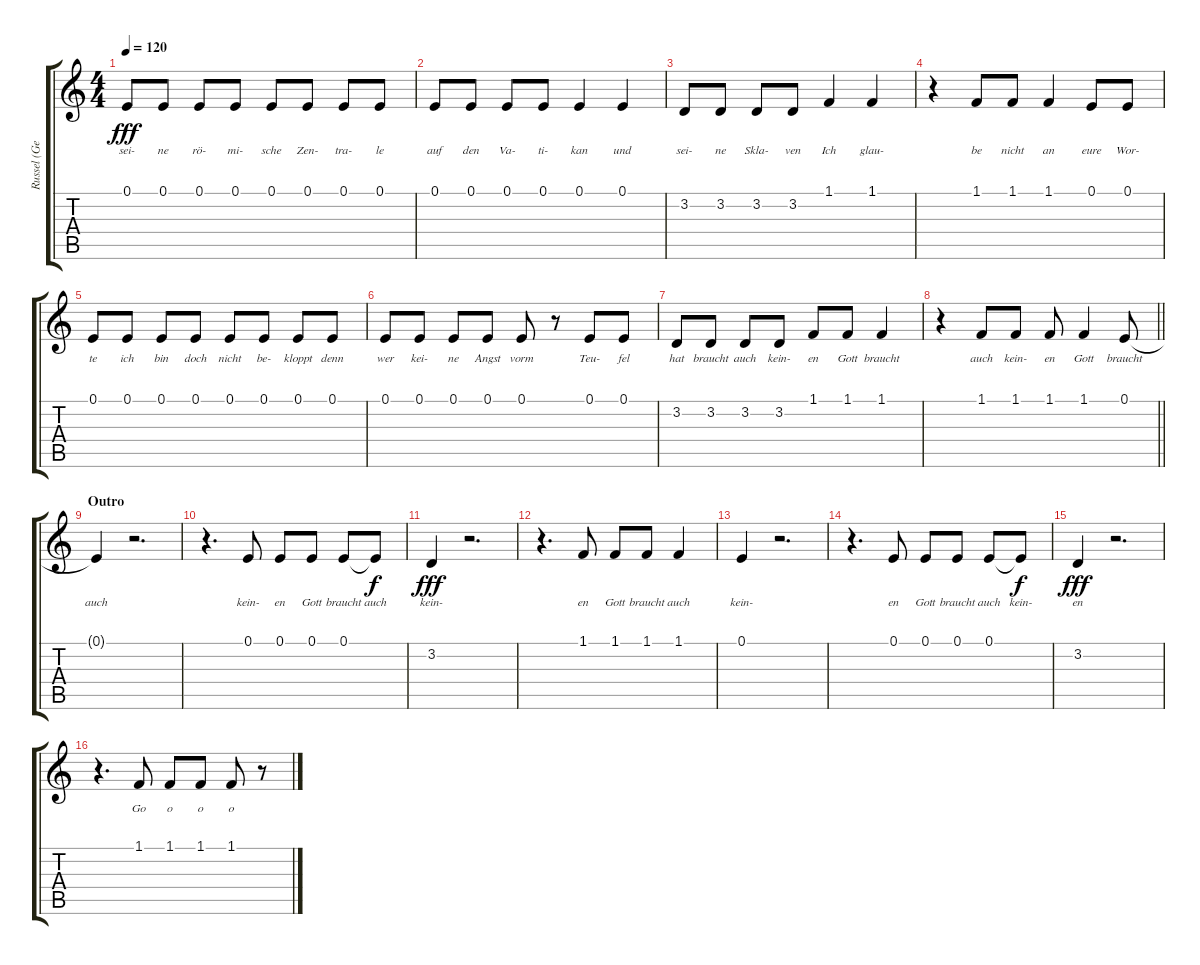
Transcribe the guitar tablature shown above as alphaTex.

\track ("Russel (Gesang)" "Russel (Ge") {instrument lead1square}
\staff {score tabs}
\tuning (E4 B3 G3 D3 A2 E2) {hide}
\ts (4 4)
\tempo 120
\clef g2
\ks c
0.1.8{lyrics (0 "sei-") lyrics (1 "") lyrics (2 "") lyrics (3 "") lyrics (4 "") dy fff} 0.1.8{lyrics (0 "ne") lyrics (1 "") lyrics (2 "") lyrics (3 "") lyrics (4 "")} 0.1.8{lyrics (0 "rö-") lyrics (1 "") lyrics (2 "") lyrics (3 "") lyrics (4 "")} 0.1.8{lyrics (0 "mi-") lyrics (1 "") lyrics (2 "") lyrics (3 "") lyrics (4 "")} 0.1.8{lyrics (0 "sche") lyrics (1 "") lyrics (2 "") lyrics (3 "") lyrics (4 "")} 0.1.8{lyrics (0 "Zen-") lyrics (1 "") lyrics (2 "") lyrics (3 "") lyrics (4 "")} 0.1.8{lyrics (0 "tra-") lyrics (1 "") lyrics (2 "") lyrics (3 "") lyrics (4 "")} 0.1.8{lyrics (0 "le") lyrics (1 "") lyrics (2 "") lyrics (3 "") lyrics (4 "")} |
0.1.8{lyrics (0 "auf") lyrics (1 "") lyrics (2 "") lyrics (3 "") lyrics (4 "")} 0.1.8{lyrics (0 "den") lyrics (1 "") lyrics (2 "") lyrics (3 "") lyrics (4 "")} 0.1.8{lyrics (0 "Va-") lyrics (1 "") lyrics (2 "") lyrics (3 "") lyrics (4 "")} 0.1.8{lyrics (0 "ti-") lyrics (1 "") lyrics (2 "") lyrics (3 "") lyrics (4 "")} 0.1.4{lyrics (0 "kan") lyrics (1 "") lyrics (2 "") lyrics (3 "") lyrics (4 "")} 0.1.4{lyrics (0 "und") lyrics (1 "") lyrics (2 "") lyrics (3 "") lyrics (4 "")} |
3.2.8{lyrics (0 "sei-") lyrics (1 "") lyrics (2 "") lyrics (3 "") lyrics (4 "")} 3.2.8{lyrics (0 "ne") lyrics (1 "") lyrics (2 "") lyrics (3 "") lyrics (4 "")} 3.2.8{lyrics (0 "Skla-") lyrics (1 "") lyrics (2 "") lyrics (3 "") lyrics (4 "")} 3.2.8{lyrics (0 "ven") lyrics (1 "") lyrics (2 "") lyrics (3 "") lyrics (4 "")} 1.1.4{lyrics (0 "Ich") lyrics (1 "") lyrics (2 "") lyrics (3 "") lyrics (4 "")} 1.1.4{lyrics (0 "glau-") lyrics (1 "") lyrics (2 "") lyrics (3 "") lyrics (4 "")} |
r.4 1.1.8{lyrics (0 "be") lyrics (1 "") lyrics (2 "") lyrics (3 "") lyrics (4 "")} 1.1.8{lyrics (0 "nicht") lyrics (1 "") lyrics (2 "") lyrics (3 "") lyrics (4 "")} 1.1.4{lyrics (0 "an") lyrics (1 "") lyrics (2 "") lyrics (3 "") lyrics (4 "")} 0.1.8{lyrics (0 "eure") lyrics (1 "") lyrics (2 "") lyrics (3 "") lyrics (4 "")} 0.1.8{lyrics (0 "Wor-") lyrics (1 "") lyrics (2 "") lyrics (3 "") lyrics (4 "")} |
0.1.8{lyrics (0 "te") lyrics (1 "") lyrics (2 "") lyrics (3 "") lyrics (4 "")} 0.1.8{lyrics (0 "ich") lyrics (1 "") lyrics (2 "") lyrics (3 "") lyrics (4 "")} 0.1.8{lyrics (0 "bin") lyrics (1 "") lyrics (2 "") lyrics (3 "") lyrics (4 "")} 0.1.8{lyrics (0 "doch") lyrics (1 "") lyrics (2 "") lyrics (3 "") lyrics (4 "")} 0.1.8{lyrics (0 "nicht") lyrics (1 "") lyrics (2 "") lyrics (3 "") lyrics (4 "")} 0.1.8{lyrics (0 "be-") lyrics (1 "") lyrics (2 "") lyrics (3 "") lyrics (4 "")} 0.1.8{lyrics (0 "kloppt") lyrics (1 "") lyrics (2 "") lyrics (3 "") lyrics (4 "")} 0.1.8{lyrics (0 "denn") lyrics (1 "") lyrics (2 "") lyrics (3 "") lyrics (4 "")} |
0.1.8{lyrics (0 "wer") lyrics (1 "") lyrics (2 "") lyrics (3 "") lyrics (4 "")} 0.1.8{lyrics (0 "kei-") lyrics (1 "") lyrics (2 "") lyrics (3 "") lyrics (4 "")} 0.1.8{lyrics (0 "ne") lyrics (1 "") lyrics (2 "") lyrics (3 "") lyrics (4 "")} 0.1.8{lyrics (0 "Angst") lyrics (1 "") lyrics (2 "") lyrics (3 "") lyrics (4 "")} 0.1.8{lyrics (0 "vorm") lyrics (1 "") lyrics (2 "") lyrics (3 "") lyrics (4 "")} r.8 0.1.8{lyrics (0 "Teu-") lyrics (1 "") lyrics (2 "") lyrics (3 "") lyrics (4 "")} 0.1.8{lyrics (0 "fel") lyrics (1 "") lyrics (2 "") lyrics (3 "") lyrics (4 "")} |
3.2.8{lyrics (0 "hat") lyrics (1 "") lyrics (2 "") lyrics (3 "") lyrics (4 "")} 3.2.8{lyrics (0 "braucht") lyrics (1 "") lyrics (2 "") lyrics (3 "") lyrics (4 "")} 3.2.8{lyrics (0 "auch") lyrics (1 "") lyrics (2 "") lyrics (3 "") lyrics (4 "")} 3.2.8{lyrics (0 "kein-") lyrics (1 "") lyrics (2 "") lyrics (3 "") lyrics (4 "")} 1.1.8{lyrics (0 "en") lyrics (1 "") lyrics (2 "") lyrics (3 "") lyrics (4 "")} 1.1.8{lyrics (0 "Gott") lyrics (1 "") lyrics (2 "") lyrics (3 "") lyrics (4 "")} 1.1.4{lyrics (0 "braucht") lyrics (1 "") lyrics (2 "") lyrics (3 "") lyrics (4 "")} |
\barLineRight lightlight
r.4 1.1.8{lyrics (0 "auch") lyrics (1 "") lyrics (2 "") lyrics (3 "") lyrics (4 "")} 1.1.8{lyrics (0 "kein-") lyrics (1 "") lyrics (2 "") lyrics (3 "") lyrics (4 "")} 1.1.8{lyrics (0 "en") lyrics (1 "") lyrics (2 "") lyrics (3 "") lyrics (4 "")} 1.1.4{lyrics (0 "Gott") lyrics (1 "") lyrics (2 "") lyrics (3 "") lyrics (4 "")} 0.1.8{lyrics (0 "braucht") lyrics (1 "") lyrics (2 "") lyrics (3 "") lyrics (4 "")} |
\section ("" "Outro")
0.1{t}.4{lyrics (0 "auch") lyrics (1 "") lyrics (2 "") lyrics (3 "") lyrics (4 "")} r.2{d} |
r.4{d} 0.1.8{lyrics (0 "kein-") lyrics (1 "") lyrics (2 "") lyrics (3 "") lyrics (4 "")} 0.1.8{lyrics (0 "en") lyrics (1 "") lyrics (2 "") lyrics (3 "") lyrics (4 "")} 0.1.8{lyrics (0 "Gott") lyrics (1 "") lyrics (2 "") lyrics (3 "") lyrics (4 "")} 0.1.8{lyrics (0 "braucht") lyrics (1 "") lyrics (2 "") lyrics (3 "") lyrics (4 "")} 0.1{t}.8{lyrics (0 "auch") lyrics (1 "") lyrics (2 "") lyrics (3 "") lyrics (4 "") dy f} |
3.2.4{lyrics (0 "kein-") lyrics (1 "") lyrics (2 "") lyrics (3 "") lyrics (4 "") dy fff} r.2{d} |
r.4{d} 1.1.8{lyrics (0 "en") lyrics (1 "") lyrics (2 "") lyrics (3 "") lyrics (4 "")} 1.1.8{lyrics (0 "Gott") lyrics (1 "") lyrics (2 "") lyrics (3 "") lyrics (4 "")} 1.1.8{lyrics (0 "braucht") lyrics (1 "") lyrics (2 "") lyrics (3 "") lyrics (4 "")} 1.1.4{lyrics (0 "auch") lyrics (1 "") lyrics (2 "") lyrics (3 "") lyrics (4 "")} |
0.1.4{lyrics (0 "kein-") lyrics (1 "") lyrics (2 "") lyrics (3 "") lyrics (4 "")} r.2{d} |
r.4{d} 0.1.8{lyrics (0 "en") lyrics (1 "") lyrics (2 "") lyrics (3 "") lyrics (4 "")} 0.1.8{lyrics (0 "Gott") lyrics (1 "") lyrics (2 "") lyrics (3 "") lyrics (4 "")} 0.1.8{lyrics (0 "braucht") lyrics (1 "") lyrics (2 "") lyrics (3 "") lyrics (4 "")} 0.1.8{lyrics (0 "auch") lyrics (1 "") lyrics (2 "") lyrics (3 "") lyrics (4 "")} 0.1{t}.8{lyrics (0 "kein-") lyrics (1 "") lyrics (2 "") lyrics (3 "") lyrics (4 "") dy f} |
3.2.4{lyrics (0 "en") lyrics (1 "") lyrics (2 "") lyrics (3 "") lyrics (4 "") dy fff} r.2{d} |
r.4{d} 1.1.8{lyrics (0 "Go") lyrics (1 "") lyrics (2 "") lyrics (3 "") lyrics (4 "")} 1.1.8{lyrics (0 "o") lyrics (1 "") lyrics (2 "") lyrics (3 "") lyrics (4 "")} 1.1.8{lyrics (0 "o") lyrics (1 "") lyrics (2 "") lyrics (3 "") lyrics (4 "")} 1.1.8{lyrics (0 "o") lyrics (1 "") lyrics (2 "") lyrics (3 "") lyrics (4 "")} r.8
